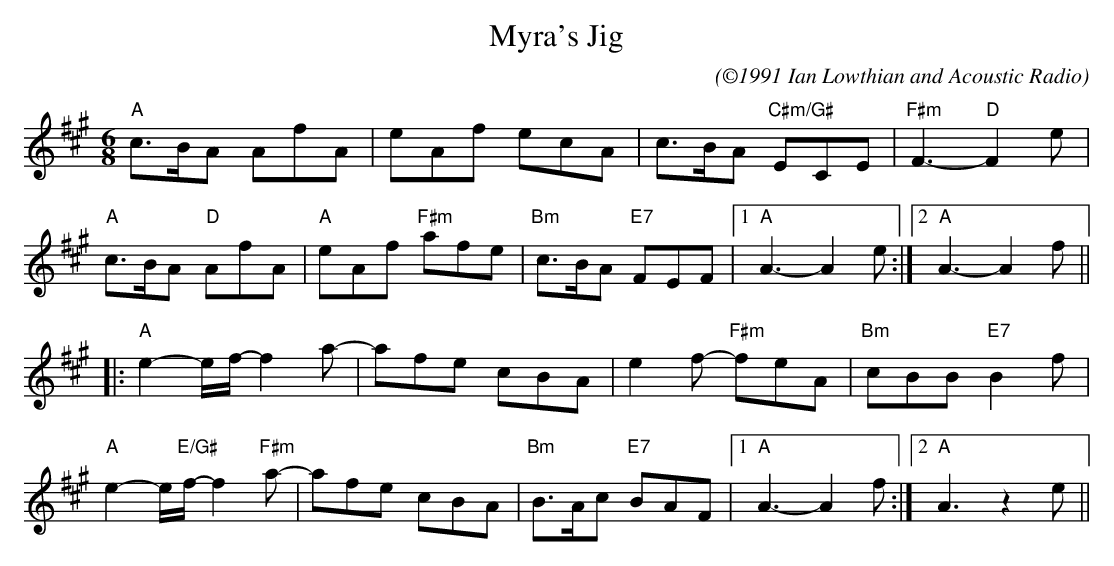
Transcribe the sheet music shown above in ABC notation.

X:1
T:Myra's Jig
C:(\2511991 Ian Lowthian and Acoustic Radio)
M:6/8
L:1/8
K:A
"A"c>BA AfA|eAf ecA|c>BA "C#m/G#"ECE|"F#m"F3-"D"F2 e|
"A"c>BA "D"AfA|"A"eAf "F#m"afe|"Bm"c>BA "E7"FEF|1"A"A3- A2 e:|\
[2"A"A3-A2 f||
|:"A"e2-e/f/-f2 a-|afe cBA|e2f-"F#m" feA|"Bm"cBB "E7"B2f|
"A"e2-e/"E/G#"f/-f2 "F#m"a-|afe cBA|"Bm"B>Ac "E7" BAF|1"A"A3- A2f:|\
[2 "A"A3 z2e||

$SmallLMargin
$SmallRMargin
